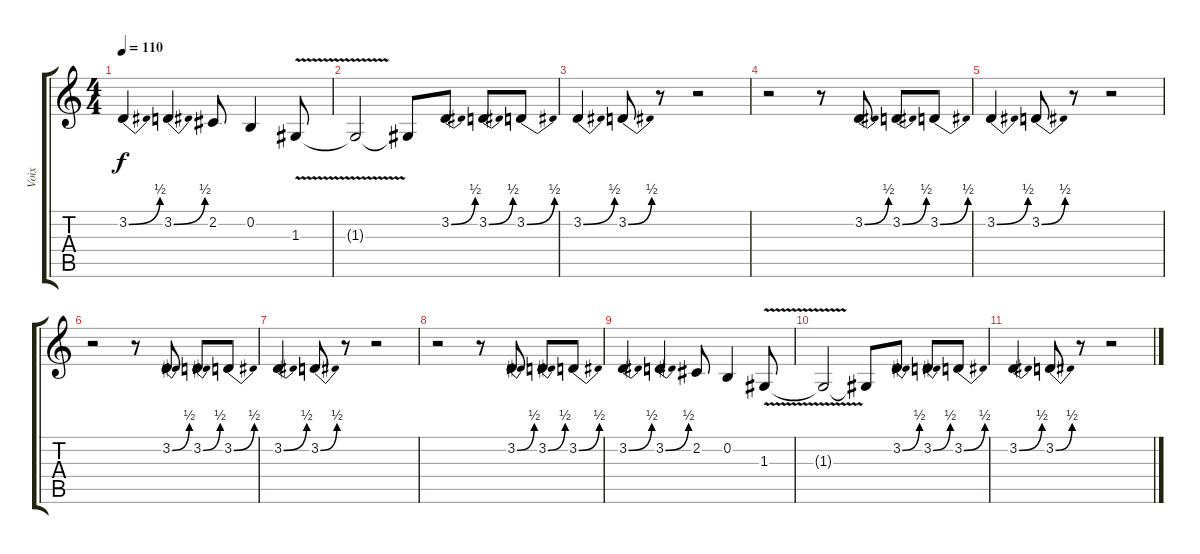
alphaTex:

\track ("Voix" "Voix") {instrument pad7halo}
\staff {score tabs}
\tuning (E4 B3 G3 D3 A2 E2) {hide}
\ts (4 4)
\tempo 110
\clef g2
\ks c
3.2{be (bend 0 0 60 2)}.4{dy f} 3.2{be (bend 0 0 60 2)}.4 2.2.8 0.2.4 1.3{v}.8 |
1.3{t}.2 1.3{t}.8 3.2{be (bend 0 0 60 2)}.8 3.2{be (bend 0 0 60 2)}.8 3.2{be (bend 0 0 60 2)}.8 |
3.2{be (bend 0 0 60 2)}.4 3.2{be (bend 0 0 60 2)}.8 r.8 r.2 |
r.2 r.8 3.2{be (bend 0 0 60 2)}.8 3.2{be (bend 0 0 60 2)}.8 3.2{be (bend 0 0 60 2)}.8 |
3.2{be (bend 0 0 60 2)}.4 3.2{be (bend 0 0 60 2)}.8 r.8 r.2 |
r.2 r.8 3.2{be (bend 0 0 60 2)}.8 3.2{be (bend 0 0 60 2)}.8 3.2{be (bend 0 0 60 2)}.8 |
3.2{be (bend 0 0 60 2)}.4 3.2{be (bend 0 0 60 2)}.8 r.8 r.2 |
r.2 r.8 3.2{be (bend 0 0 60 2)}.8 3.2{be (bend 0 0 60 2)}.8 3.2{be (bend 0 0 60 2)}.8 |
3.2{be (bend 0 0 60 2)}.4 3.2{be (bend 0 0 60 2)}.4 2.2.8 0.2.4 1.3{v}.8 |
1.3{t}.2 1.3{t}.8 3.2{be (bend 0 0 60 2)}.8 3.2{be (bend 0 0 60 2)}.8 3.2{be (bend 0 0 60 2)}.8 |
3.2{be (bend 0 0 60 2)}.4 3.2{be (bend 0 0 60 2)}.8 r.8 r.2
